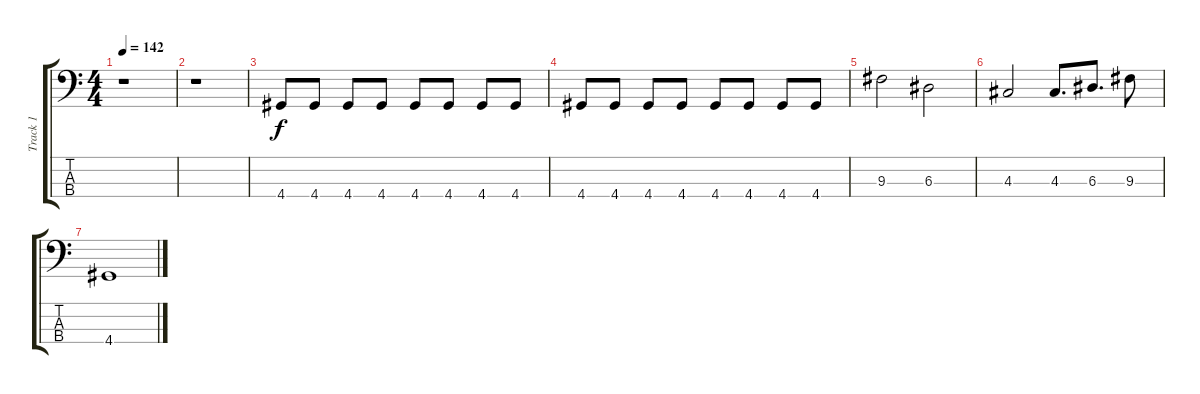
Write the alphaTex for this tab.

\track ("Track 1" "Track 1") {instrument electricbassfinger}
\staff {score tabs}
\tuning (G2 D2 A1 E1) {hide}
\ts (4 4)
\tempo 142
\clef f4
\ks c
r.1{dy f} |
r.1 |
4.4.8 4.4.8 4.4.8 4.4.8 4.4.8 4.4.8 4.4.8 4.4.8 |
4.4.8 4.4.8 4.4.8 4.4.8 4.4.8 4.4.8 4.4.8 4.4.8 |
9.3.2 6.3.2 |
4.3.2 4.3.8{d} 6.3.8{d} 9.3.8 |
4.4.1
